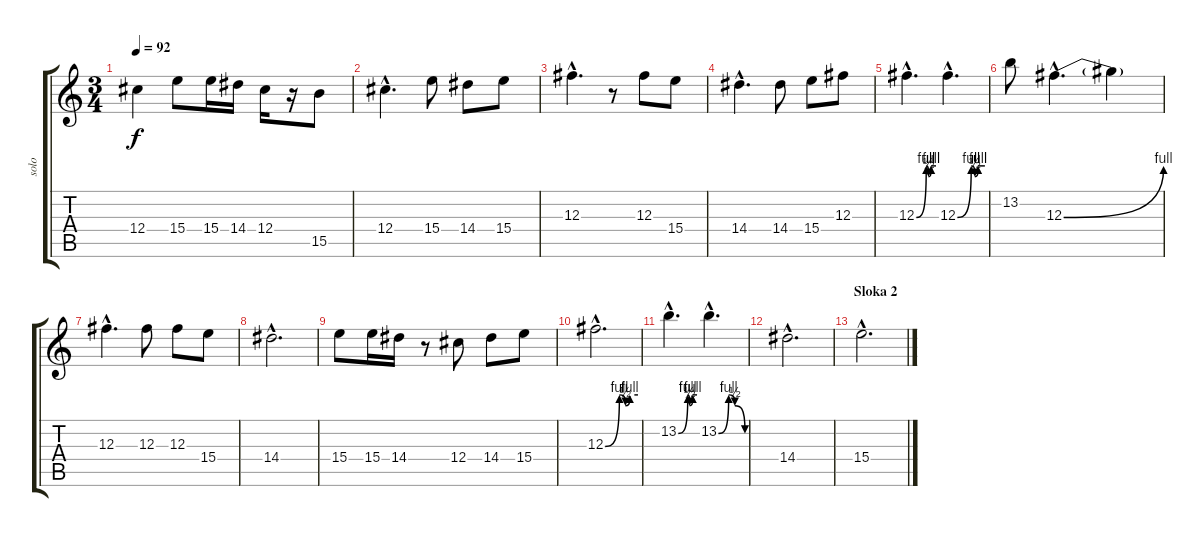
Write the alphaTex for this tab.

\track ("solo" "solo") {instrument distortionguitar}
\staff {score tabs}
\tuning (Eb4 Bb3 Gb3 Db3 Ab2 Eb2) {hide}
\ts (3 4)
\tempo 92
\clef g2
\ks c
12.4.4{dy f} 15.4.8 15.4.16 14.4.16 12.4.16 r.16 15.5.8 |
12.4{hac}.4{d} 15.4.8 14.4.8 15.4.8 |
12.3{hac}.4{d} r.8 12.3.8 15.4.8 |
14.4{hac}.4{d} 14.4.8 15.4.8 12.3.8 |
12.3{be (custom 0 0 30 4 37 2 45 4 60 4) hac}.4{d} 12.3{be (custom 0 0 30 4 38 2 45 4 60 4) hac}.4{d} |
13.2.8 12.3{be (bend 0 0 60 4) hac}.4{d} 12.3{t}.4 |
12.3{hac}.4{d} 12.3.8 12.3.8 15.4.8 |
14.4{hac}.2{d} |
15.4.8 15.4.16 14.4.16 r.8 12.4.8 14.4.8 15.4.8 |
12.3{be (custom 0 0 26 4 37 2 45 4 60 4) hac}.2{d} |
13.2{be (custom 0 0 30 4 36 2 46 4 60 4) hac}.4{d} 13.2{be (custom 0 0 23 4 37 2 60 0) hac}.4{d} |
14.4{hac}.2{d} |
\section ("" "Sloka 2")
15.4{hac}.2{d}
